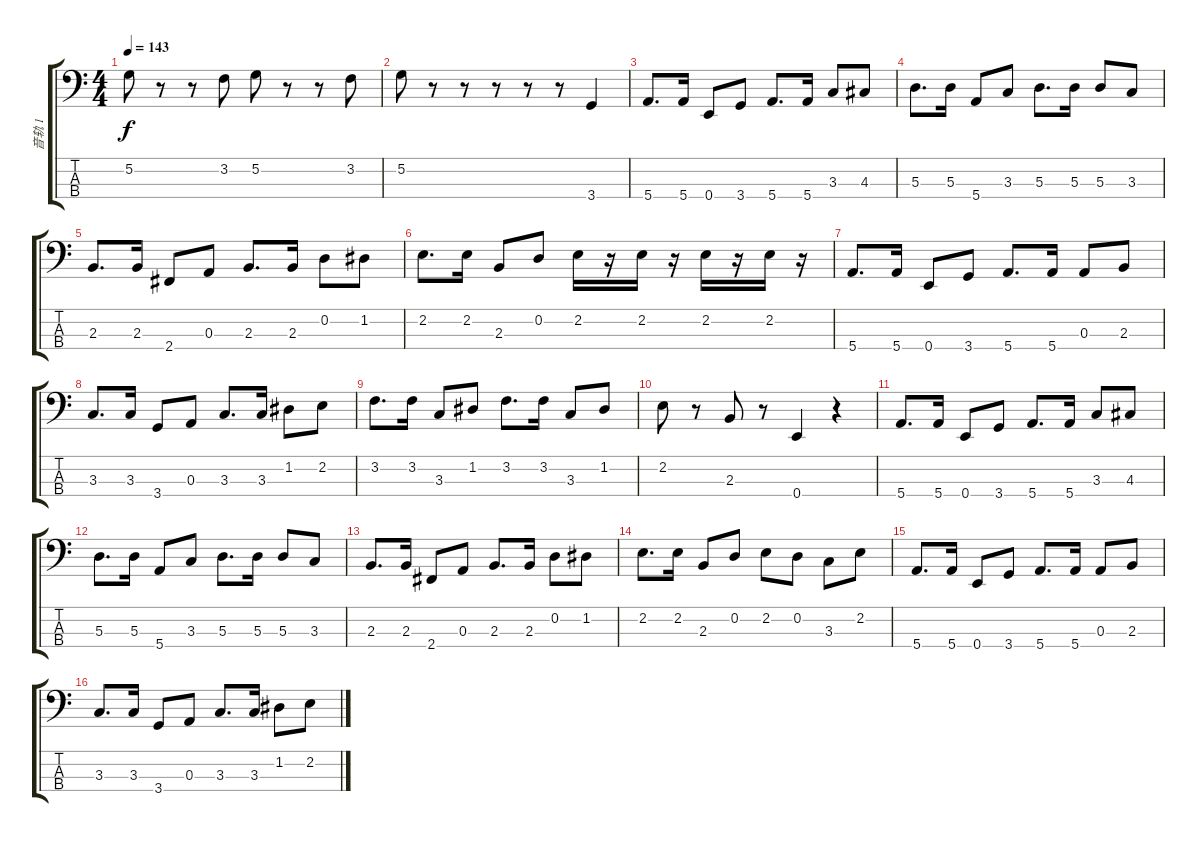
\track ("音轨 1" "音轨 1") {instrument electricbassfinger}
\staff {score tabs}
\tuning (G2 D2 A1 E1) {hide}
\ts (4 4)
\tempo 143
\clef f4
\ks c
5.2.8{dy f} r.8 r.8 3.2.8 5.2.8 r.8 r.8 3.2.8 |
5.2.8 r.8 r.8 r.8 r.8 r.8 3.4.4 |
5.4.8{d} 5.4.16 0.4.8 3.4.8 5.4.8{d} 5.4.16 3.3.8 4.3.8 |
5.3.8{d} 5.3.16 5.4.8 3.3.8 5.3.8{d} 5.3.16 5.3.8 3.3.8 |
2.3.8{d} 2.3.16 2.4.8 0.3.8 2.3.8{d} 2.3.16 0.2.8 1.2.8 |
2.2.8{d} 2.2.16 2.3.8 0.2.8 2.2.16 r.16 2.2.16 r.16 2.2.16 r.16 2.2.16 r.16 |
5.4.8{d} 5.4.16 0.4.8 3.4.8 5.4.8{d} 5.4.16 0.3.8 2.3.8 |
3.3.8{d} 3.3.16 3.4.8 0.3.8 3.3.8{d} 3.3.16 1.2.8 2.2.8 |
3.2.8{d} 3.2.16 3.3.8 1.2.8 3.2.8{d} 3.2.16 3.3.8 1.2.8 |
2.2.8 r.8 2.3.8 r.8 0.4.4 r.4 |
5.4.8{d} 5.4.16 0.4.8 3.4.8 5.4.8{d} 5.4.16 3.3.8 4.3.8 |
5.3.8{d} 5.3.16 5.4.8 3.3.8 5.3.8{d} 5.3.16 5.3.8 3.3.8 |
2.3.8{d} 2.3.16 2.4.8 0.3.8 2.3.8{d} 2.3.16 0.2.8 1.2.8 |
2.2.8{d} 2.2.16 2.3.8 0.2.8 2.2.8 0.2.8 3.3.8 2.2.8 |
5.4.8{d} 5.4.16 0.4.8 3.4.8 5.4.8{d} 5.4.16 0.3.8 2.3.8 |
3.3.8{d} 3.3.16 3.4.8 0.3.8 3.3.8{d} 3.3.16 1.2.8 2.2.8
